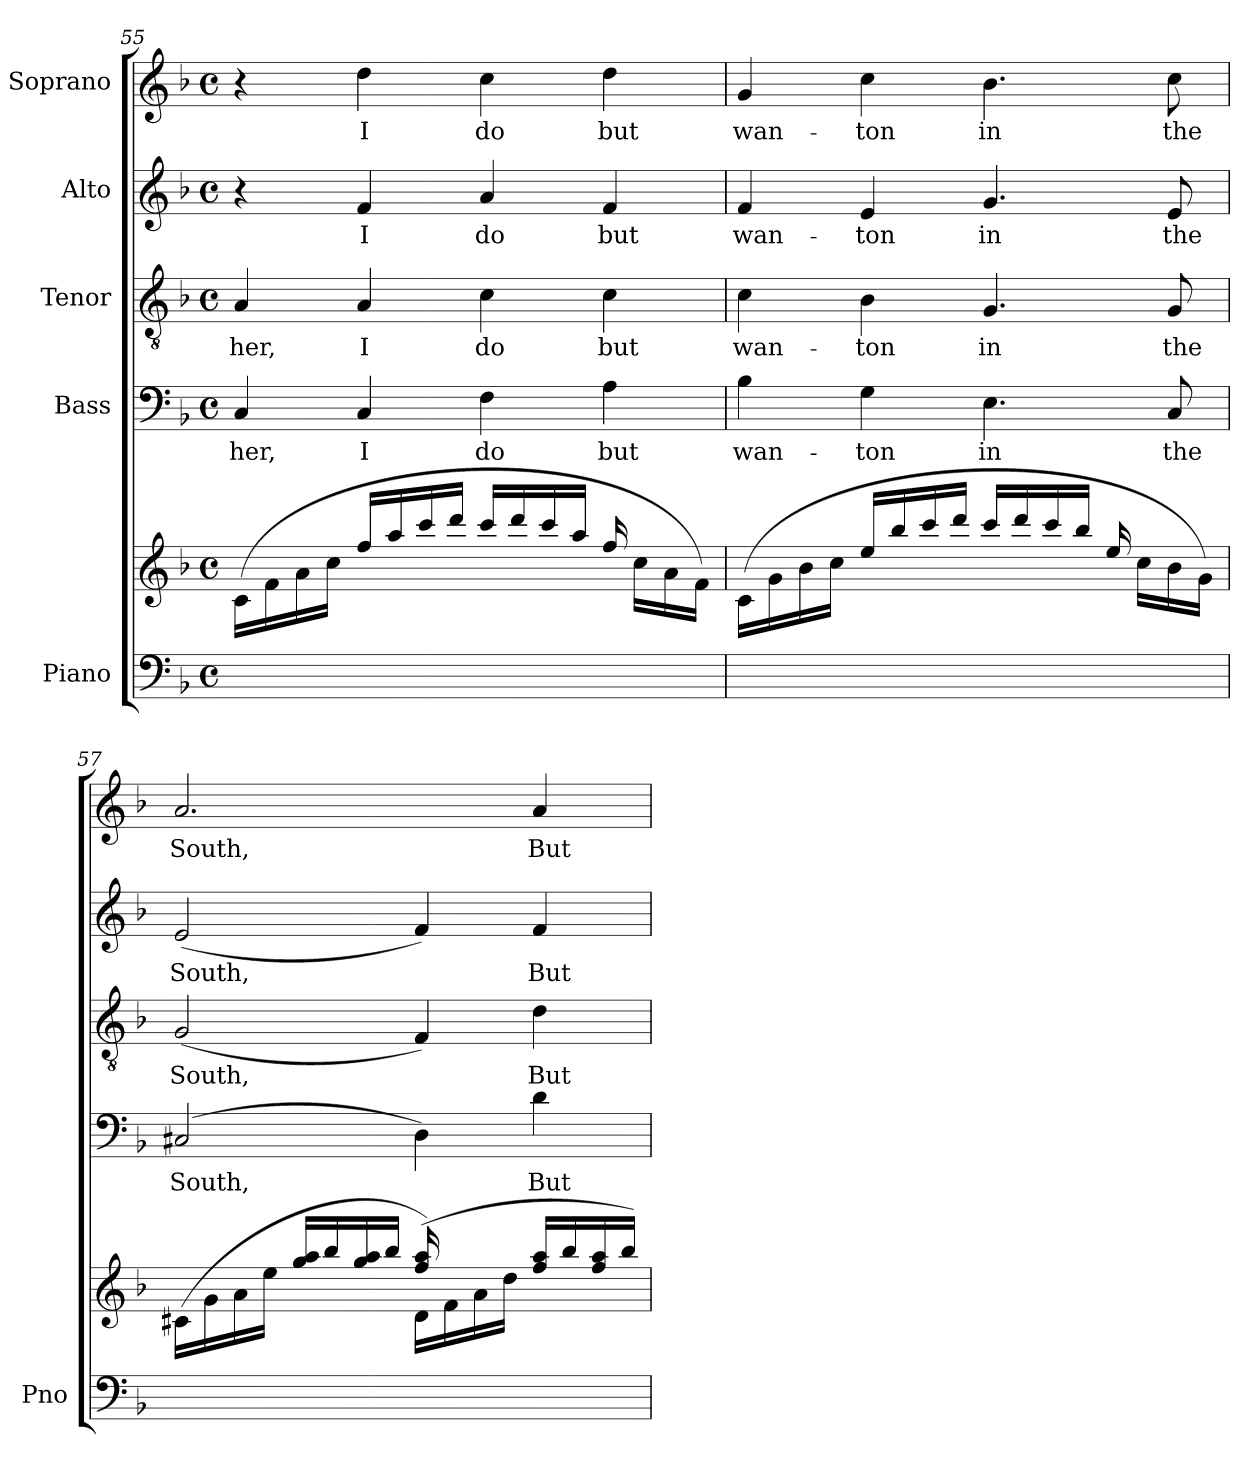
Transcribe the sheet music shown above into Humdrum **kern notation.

**kern	**kern	**kern	**text	**kern	**text	**kern	**text	**kern	**text
*part5	*part5	*part4	*part4	*part3	*part3	*part2	*part2	*part1	*part1
*staff6	*staff5	*staff4	*staff4	*staff3	*staff3	*staff2	*staff2	*staff1	*staff1
*I"Piano	*	*I"Bass	*	*I"Tenor	*	*I"Alto	*	*I"Soprano	*
*I'Pno	*	*	*	*	*	*	*	*	*
*clefF4	*clefG2	*clefF4	*	*clefGv2	*	*clefG2	*	*clefG2	*
*k[b-]	*k[b-]	*k[b-]	*	*k[b-]	*	*k[b-]	*	*k[b-]	*
*M4/4	*M4/4	*M4/4	*	*M4/4	*	*M4/4	*	*M4/4	*
*met(c)	*met(c)	*met(c)	*	*met(c)	*	*met(c)	*	*met(c)	*
=55	=55	=55	=55	=55	=55	=55	=55	=55	=55
!	!	!	!LO:LY:b	!	!LO:LY:b	!	!	!	!
1ryy	(>16c\LL	4C/	her,	4A/	her,	4r	.	4r	.
.	16f\	.	.	.	.	.	.	.	.
.	16a\	.	.	.	.	.	.	.	.
.	16cc\JJ	.	.	.	.	.	.	.	.
!	!	!	!LO:LY:b	!	!LO:LY:b	!	!LO:LY:b	!	!LO:LY:b
.	16ff/LL	4C/	I	4A/	I	4f/	I	4dd\	I
.	16aa/	.	.	.	.	.	.	.	.
.	16ccc/	.	.	.	.	.	.	.	.
.	16ddd/JJ	.	.	.	.	.	.	.	.
!	!	!	!LO:LY:b	!	!LO:LY:b	!	!LO:LY:b	!	!LO:LY:b
.	16ccc/LL	4F\	do	4c\	do	4a/	do	4cc\	do
.	16ddd/	.	.	.	.	.	.	.	.
.	16ccc/	.	.	.	.	.	.	.	.
.	16aa/JJ	.	.	.	.	.	.	.	.
!	!	!	!LO:LY:b	!	!LO:LY:b	!	!LO:LY:b	!	!LO:LY:b
.	16ff/	4A\	but	4c\	but	4f/	but	4dd\	but
.	16cc\LL	.	.	.	.	.	.	.	.
.	16a\	.	.	.	.	.	.	.	.
.	16f\JJ)	.	.	.	.	.	.	.	.
=56	=56	=56	=56	=56	=56	=56	=56	=56	=56
!	!	!	!LO:LY:b	!	!LO:LY:b	!	!LO:LY:b	!	!LO:LY:b
1ryy	(>16c\LL	4B-\	wan-	4c\	wan-	4f/	wan-	4g/	wan-
.	16g\	.	.	.	.	.	.	.	.
.	16b-\	.	.	.	.	.	.	.	.
.	16cc\JJ	.	.	.	.	.	.	.	.
!	!	!	!LO:LY:b	!	!LO:LY:b	!	!LO:LY:b	!	!LO:LY:b
.	16ee/LL	4G\	-ton	4B-\	-ton	4e/	-ton	4cc\	-ton
.	16bb-/	.	.	.	.	.	.	.	.
.	16ccc/	.	.	.	.	.	.	.	.
.	16ddd/JJ	.	.	.	.	.	.	.	.
!	!	!	!LO:LY:b	!	!LO:LY:b	!	!LO:LY:b	!	!LO:LY:b
.	16ccc/LL	4.E\	in	4.G/	in	4.g/	in	4.b-\	in
.	16ddd/	.	.	.	.	.	.	.	.
.	16ccc/	.	.	.	.	.	.	.	.
.	16bb-/JJ	.	.	.	.	.	.	.	.
.	16ee/	.	.	.	.	.	.	.	.
.	16cc\LL	.	.	.	.	.	.	.	.
!	!	!	!LO:LY:b	!	!LO:LY:b	!	!LO:LY:b	!	!LO:LY:b
.	16b-\	8C/	the	8G/	the	8e/	the	8cc\	the
.	16g\JJ)	.	.	.	.	.	.	.	.
!!LO:PB:g=z
=57	=57	=57	=57	=57	=57	=57	=57	=57	=57
*	*^	*	*	*	*	*	*	*	*
!	!	!	!	!LO:LY:b	!	!LO:LY:b	!	!LO:LY:b	!	!LO:LY:b
2ryy	(>16c#X\LL	2ryy	(>2C#X/	South,	(>2G/	South,	(>2e/	South,	2.a/	South,
.	16g\	.	.	.	.	.	.	.	.	.
.	16a\	.	.	.	.	.	.	.	.	.
.	16ee\JJ	.	.	.	.	.	.	.	.	.
.	16gg/ 16aa/LL	.	.	.	.	.	.	.	.	.
.	16bb-/	.	.	.	.	.	.	.	.	.
.	16gg/ 16aa/	.	.	.	.	.	.	.	.	.
.	16bb-/JJ	.	.	.	.	.	.	.	.	.
2ryy	16ff/ 16aa/)	(>16d\LL	4D\)	.	4F/)	.	4f/)	.	.	.
.	16rgggyy	16f\	.	.	.	.	.	.	.	.
.	8reeeyy	16a\	.	.	.	.	.	.	.	.
.	.	16dd\JJ	.	.	.	.	.	.	.	.
!	!	!	!	!LO:LY:b	!	!LO:LY:b	!	!LO:LY:b	!	!LO:LY:b
.	4reeeyy	16ff/ 16aa/LL	4d\	But	4d\	But	4f/	But	4a/	But
.	.	16bb-/	.	.	.	.	.	.	.	.
.	.	16ff/ 16aa/	.	.	.	.	.	.	.	.
.	.	16bb-/JJ)	.	.	.	.	.	.	.	.
*	*v	*v	*	*	*	*	*	*	*	*
=	=	=	=	=	=	=	=	=	=
*-	*-	*-	*-	*-	*-	*-	*-	*-	*-
